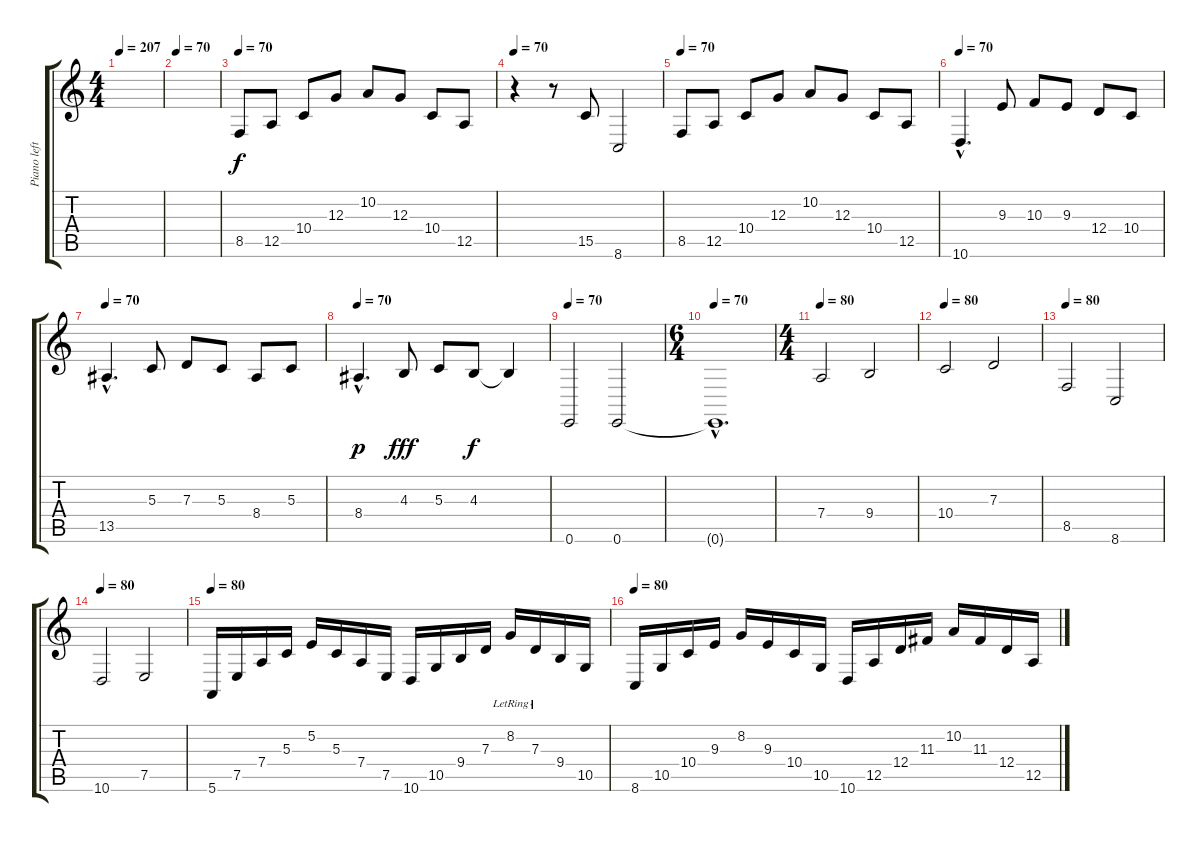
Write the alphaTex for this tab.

\track ("Piano left hand" "Piano left") {instrument acousticgrandpiano}
\staff {score tabs}
\tuning (E4 B3 G3 D3 A2 E2) {hide}
\ts (4 4)
\tempo 207
\tempo 70
\tempo 207
\clef g2
\ks c
|
\tempo 70
|
\tempo 70
8.5.8 12.5.8 10.4.8 12.3.8 10.2.8 12.3.8 10.4.8 12.5.8 |
\tempo 70
r.4 r.8 15.5.8 8.6.2 |
\tempo 70
8.5.8 12.5.8 10.4.8 12.3.8 10.2.8 12.3.8 10.4.8 12.5.8 |
\tempo 70
10.6{hac}.4{d} 9.3.8 10.3.8 9.3.8 12.4.8 10.4.8 |
\tempo 70
13.5{hac}.4{d} 5.3.8 7.3.8 5.3.8 8.4.8 5.3.8 |
\tempo 70
8.4{hac}.4{d dy p} 4.3.8{dy fff} 5.3.8 4.3.8{dy f} 4.3{t}.4 |
\tempo 70
0.6.2 0.6.2 |
\ts (6 4)
\tempo 70
0.6{hac t}.1{d} |
\ts (4 4)
\tempo 80
7.4.2 9.4.2 |
\tempo 80
10.4.2 7.3.2 |
\tempo 80
8.5.2 8.6.2 |
\tempo 80
10.6.2 7.5.2 |
\tempo 80
5.6.16 7.5.16 7.4.16 5.3.16 5.2.16 5.3.16 7.4.16 7.5.16 10.6.16 10.5.16 9.4.16 7.3.16 8.2{lr}.16 7.3{lr}.16 9.4.16 10.5.16 |
\tempo 80
8.6.16 10.5.16 10.4.16 9.3.16 8.2.16 9.3.16 10.4.16 10.5.16 10.6.16 12.5.16 12.4.16 11.3.16 10.2.16 11.3.16 12.4.16 12.5.16
